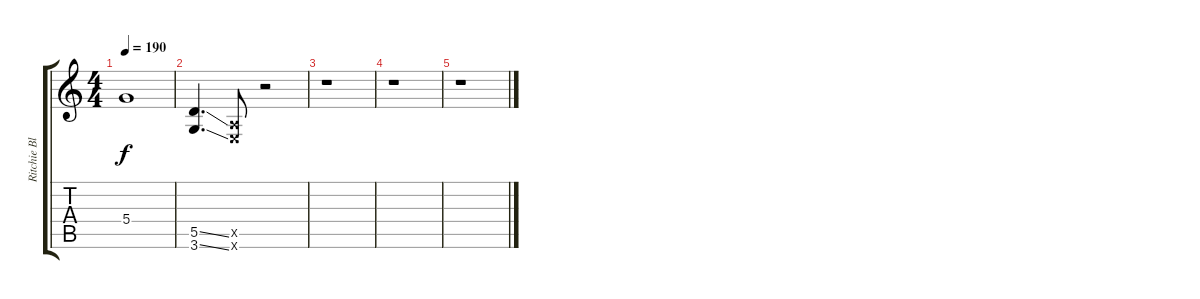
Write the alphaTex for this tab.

\track ("Ritchie Blackmore" "Ritchie Bl") {instrument overdrivenguitar}
\staff {score tabs}
\tuning (E4 B3 G3 D3 A2 E2) {hide}
\ts (4 4)
\tempo 190
\clef g2
\ks c
5.4{t}.1{dy f} |
(5.5{ss} 3.6{ss}).4{d} (0.5{x} 0.6{x}).8 r.2 |
r.1 |
r.1 |
r.1
